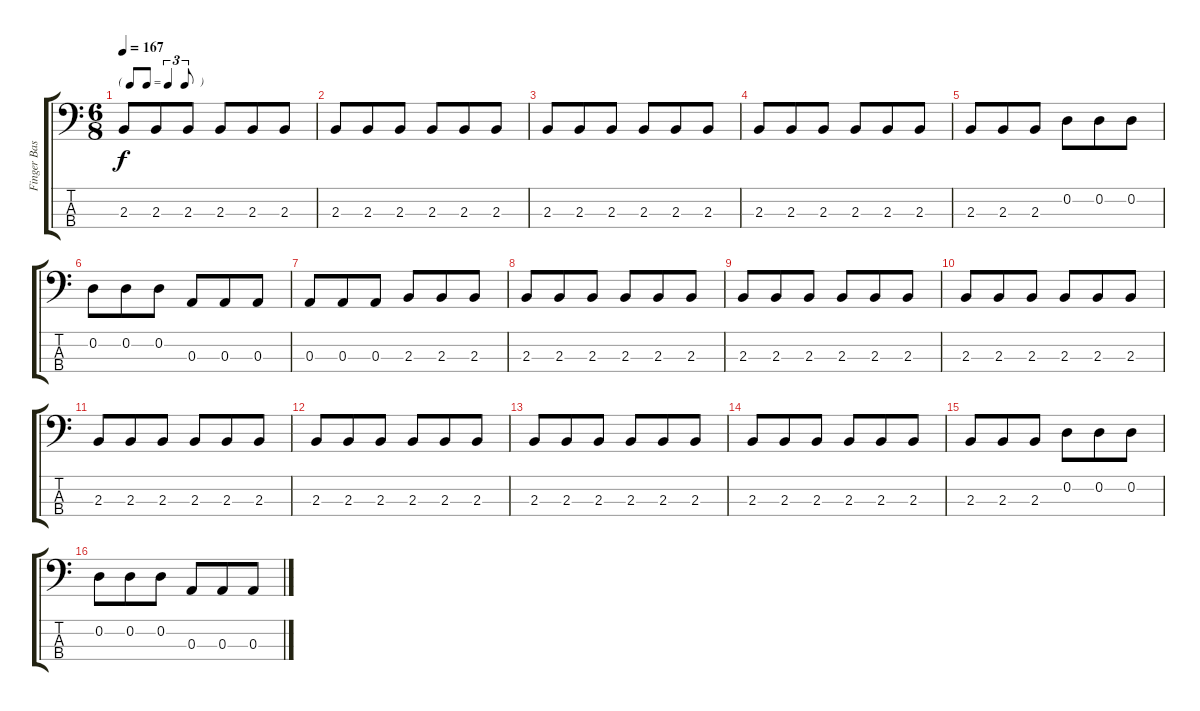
\track ("Finger Bass" "Finger Bas") {instrument electricbassfinger}
\staff {score tabs}
\tuning (G2 D2 A1 E1) {hide}
\ts (6 8)
\tf triplet8th
\tempo 167
\clef f4
\ks c
2.3.8{dy f} 2.3.8 2.3.8 2.3.8 2.3.8 2.3.8 |
2.3.8 2.3.8 2.3.8 2.3.8 2.3.8 2.3.8 |
2.3.8 2.3.8 2.3.8 2.3.8 2.3.8 2.3.8 |
2.3.8 2.3.8 2.3.8 2.3.8 2.3.8 2.3.8 |
2.3.8 2.3.8 2.3.8 0.2.8 0.2.8 0.2.8 |
0.2.8 0.2.8 0.2.8 0.3.8 0.3.8 0.3.8 |
0.3.8 0.3.8 0.3.8 2.3.8 2.3.8 2.3.8 |
2.3.8 2.3.8 2.3.8 2.3.8 2.3.8 2.3.8 |
2.3.8 2.3.8 2.3.8 2.3.8 2.3.8 2.3.8 |
2.3.8 2.3.8 2.3.8 2.3.8 2.3.8 2.3.8 |
2.3.8 2.3.8 2.3.8 2.3.8 2.3.8 2.3.8 |
2.3.8 2.3.8 2.3.8 2.3.8 2.3.8 2.3.8 |
2.3.8 2.3.8 2.3.8 2.3.8 2.3.8 2.3.8 |
2.3.8 2.3.8 2.3.8 2.3.8 2.3.8 2.3.8 |
2.3.8 2.3.8 2.3.8 0.2.8 0.2.8 0.2.8 |
0.2.8 0.2.8 0.2.8 0.3.8 0.3.8 0.3.8
